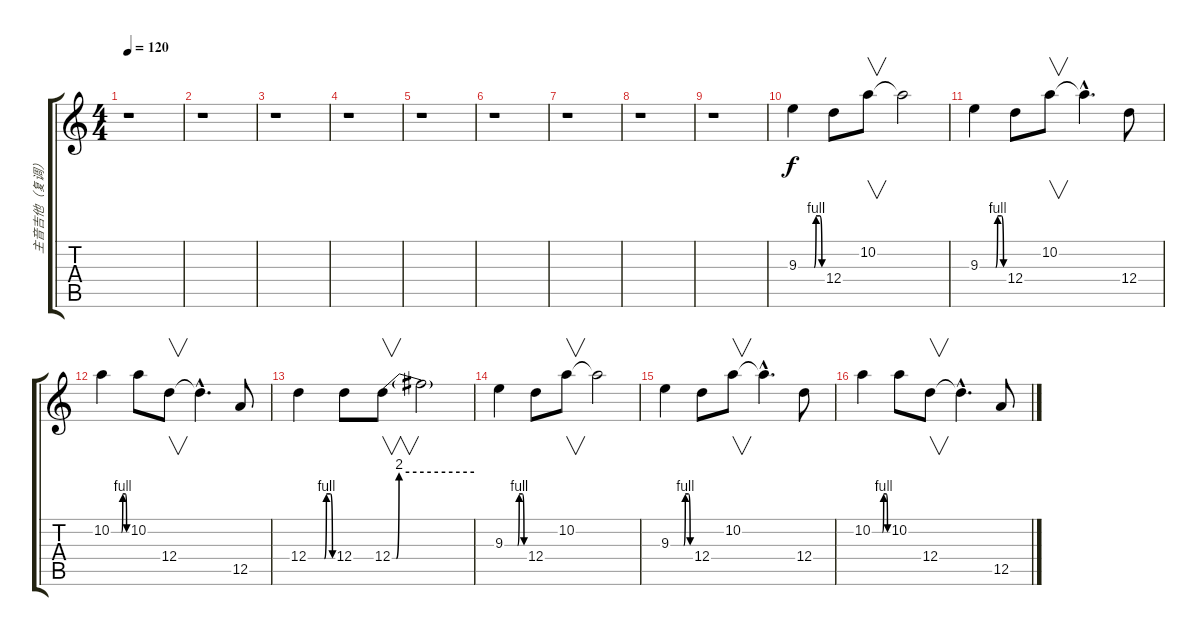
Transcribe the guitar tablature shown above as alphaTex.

\track ("主音吉他（复调）" "主音吉他（复调）") {instrument overdrivenguitar}
\staff {score tabs}
\tuning (E4 B3 G3 D3 A2 E2) {hide}
\ts (4 4)
\tempo 120
\clef g2
\ks c
r.1{dy f} |
r.1 |
r.1 |
r.1 |
r.1 |
r.1 |
r.1 |
r.1 |
r.1 |
9.3{be (custom 0 0 40 0 45 4 55 4 60 0)}.4 12.4.8 10.2.8{v} 10.2{t}.2 |
9.3{be (custom 0 0 40 0 45 4 55 4 60 0)}.4 12.4.8 10.2.8{v} 10.2{hac t}.4{d} 12.4.8 |
10.2{be (custom 0 0 40 0 45 4 55 4 60 0)}.4 10.2.8 12.4.8{v} 12.4{hac t}.4{d} 12.5.8 |
12.4{be (custom 0 0 40 0 45 4 55 4 60 0)}.4 12.4.8 12.4{be (custom 0 0 3 0 5 8 60 8)}.8{v} 12.4{t}.2 |
9.3{be (custom 0 0 40 0 45 4 55 4 60 0)}.4 12.4.8 10.2.8{v} 10.2{t}.2 |
9.3{be (custom 0 0 40 0 45 4 55 4 60 0)}.4 12.4.8 10.2.8{v} 10.2{hac t}.4{d} 12.4.8 |
10.2{be (custom 0 0 40 0 45 4 55 4 60 0)}.4 10.2.8 12.4.8{v} 12.4{hac t}.4{d} 12.5.8
